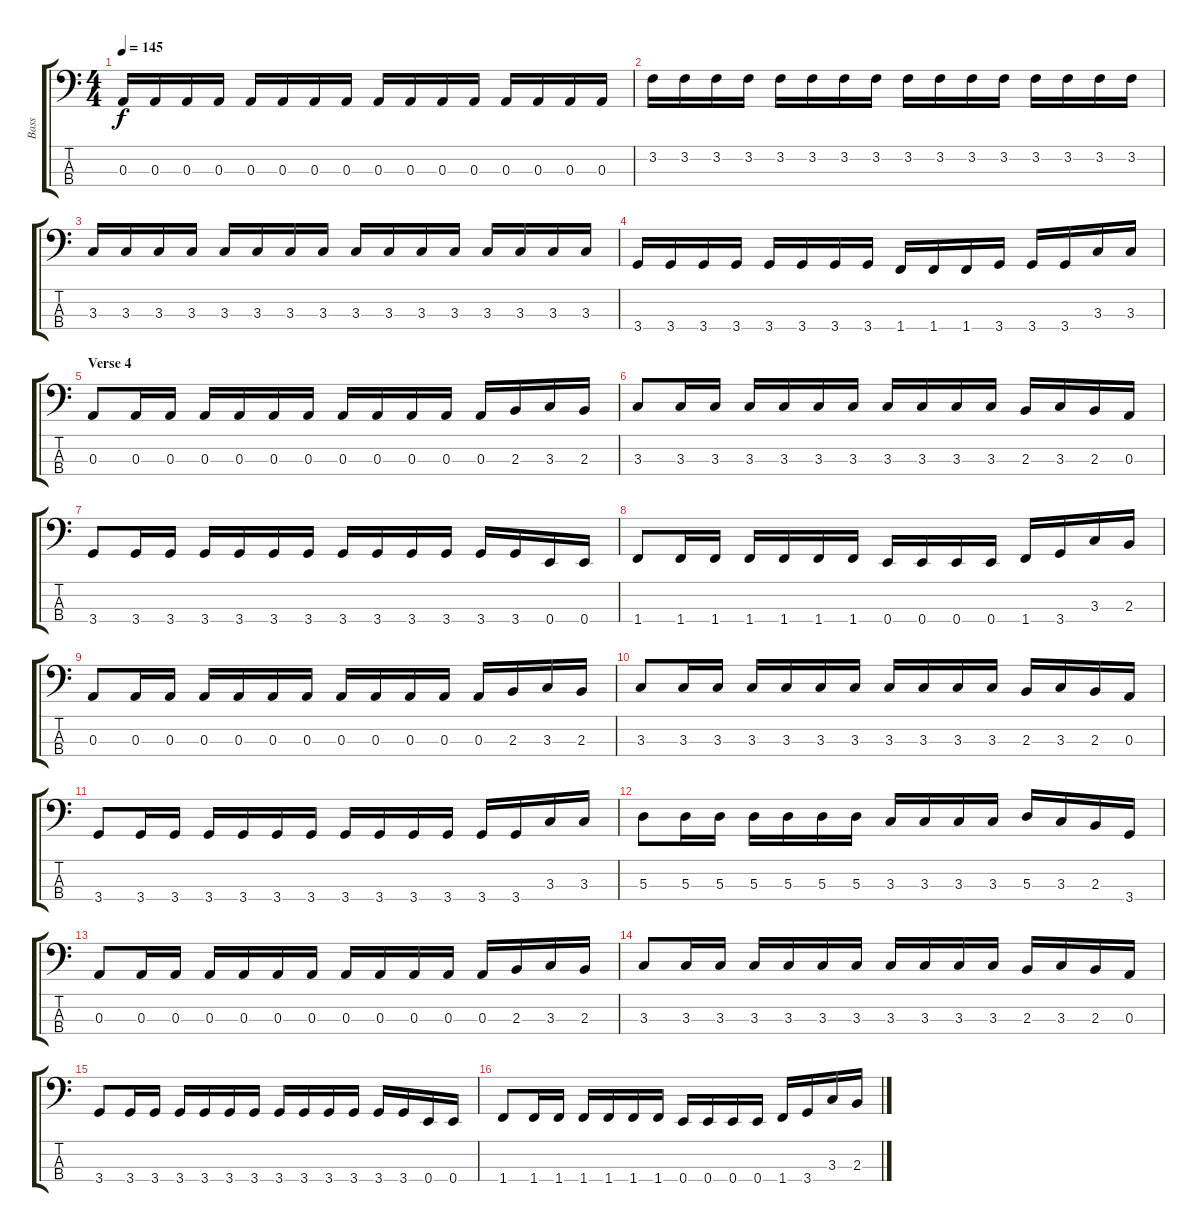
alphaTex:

\track ("Bass" "Bass") {instrument electricbassfinger}
\staff {score tabs}
\tuning (G2 D2 A1 E1) {hide}
\ts (4 4)
\tempo 145
\clef f4
\ks c
0.3.16{dy f} 0.3.16 0.3.16 0.3.16 0.3.16 0.3.16 0.3.16 0.3.16 0.3.16 0.3.16 0.3.16 0.3.16 0.3.16 0.3.16 0.3.16 0.3.16 |
3.2.16 3.2.16 3.2.16 3.2.16 3.2.16 3.2.16 3.2.16 3.2.16 3.2.16 3.2.16 3.2.16 3.2.16 3.2.16 3.2.16 3.2.16 3.2.16 |
3.3.16 3.3.16 3.3.16 3.3.16 3.3.16 3.3.16 3.3.16 3.3.16 3.3.16 3.3.16 3.3.16 3.3.16 3.3.16 3.3.16 3.3.16 3.3.16 |
3.4.16 3.4.16 3.4.16 3.4.16 3.4.16 3.4.16 3.4.16 3.4.16 1.4.16 1.4.16 1.4.16 3.4.16 3.4.16 3.4.16 3.3.16 3.3.16 |
\section ("" "Verse 4")
0.3.8 0.3.16 0.3.16 0.3.16 0.3.16 0.3.16 0.3.16 0.3.16 0.3.16 0.3.16 0.3.16 0.3.16 2.3.16 3.3.16 2.3.16 |
3.3.8 3.3.16 3.3.16 3.3.16 3.3.16 3.3.16 3.3.16 3.3.16 3.3.16 3.3.16 3.3.16 2.3.16 3.3.16 2.3.16 0.3.16 |
3.4.8 3.4.16 3.4.16 3.4.16 3.4.16 3.4.16 3.4.16 3.4.16 3.4.16 3.4.16 3.4.16 3.4.16 3.4.16 0.4.16 0.4.16 |
1.4.8 1.4.16 1.4.16 1.4.16 1.4.16 1.4.16 1.4.16 0.4.16 0.4.16 0.4.16 0.4.16 1.4.16 3.4.16 3.3.16 2.3.16 |
0.3.8 0.3.16 0.3.16 0.3.16 0.3.16 0.3.16 0.3.16 0.3.16 0.3.16 0.3.16 0.3.16 0.3.16 2.3.16 3.3.16 2.3.16 |
3.3.8 3.3.16 3.3.16 3.3.16 3.3.16 3.3.16 3.3.16 3.3.16 3.3.16 3.3.16 3.3.16 2.3.16 3.3.16 2.3.16 0.3.16 |
3.4.8 3.4.16 3.4.16 3.4.16 3.4.16 3.4.16 3.4.16 3.4.16 3.4.16 3.4.16 3.4.16 3.4.16 3.4.16 3.3.16 3.3.16 |
5.3.8 5.3.16 5.3.16 5.3.16 5.3.16 5.3.16 5.3.16 3.3.16 3.3.16 3.3.16 3.3.16 5.3.16 3.3.16 2.3.16 3.4.16 |
0.3.8 0.3.16 0.3.16 0.3.16 0.3.16 0.3.16 0.3.16 0.3.16 0.3.16 0.3.16 0.3.16 0.3.16 2.3.16 3.3.16 2.3.16 |
3.3.8 3.3.16 3.3.16 3.3.16 3.3.16 3.3.16 3.3.16 3.3.16 3.3.16 3.3.16 3.3.16 2.3.16 3.3.16 2.3.16 0.3.16 |
3.4.8 3.4.16 3.4.16 3.4.16 3.4.16 3.4.16 3.4.16 3.4.16 3.4.16 3.4.16 3.4.16 3.4.16 3.4.16 0.4.16 0.4.16 |
1.4.8 1.4.16 1.4.16 1.4.16 1.4.16 1.4.16 1.4.16 0.4.16 0.4.16 0.4.16 0.4.16 1.4.16 3.4.16 3.3.16 2.3.16
